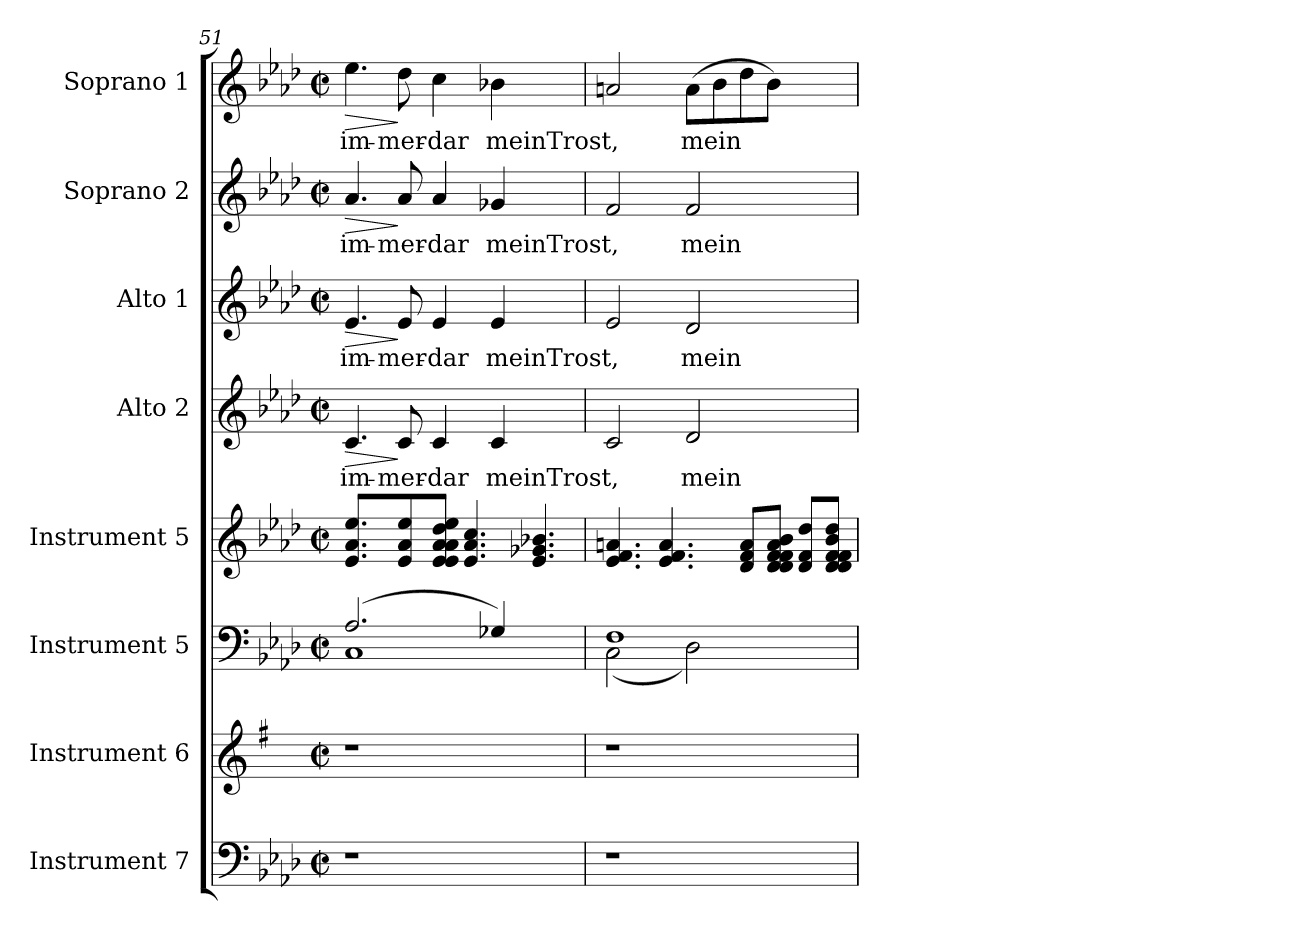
**kern	**kern	**kern	**kern	**kern	**text	**dynam	**kern	**text	**dynam	**kern	**text	**dynam	**kern	**text	**dynam
*part8	*part7	*part6	*part5	*part4	*part4	*part4	*part3	*part3	*part3	*part2	*part2	*part2	*part1	*part1	*part1
*staff8	*staff7	*staff6	*staff5	*staff4	*staff4	*staff4	*staff3	*staff3	*staff3	*staff2	*staff2	*staff2	*staff1	*staff1	*staff1
*I"Instrument 7	*I"Instrument 6	*I"Instrument 5	*I"Instrument 5	*I"Alto 2	*	*	*I"Alto 1	*	*	*I"Soprano 2	*	*	*I"Soprano 1	*	*
*clefF4	*clefG2	*clefF4	*clefG2	*clefG2	*	*	*clefG2	*	*	*clefG2	*	*	*clefG2	*	*
*k[b-e-a-d-]	*k[f#]	*k[b-e-a-d-]	*k[b-e-a-d-]	*k[b-e-a-d-]	*	*	*k[b-e-a-d-]	*	*	*k[b-e-a-d-]	*	*	*k[b-e-a-d-]	*	*
*A-:	*G:	*A-:	*A-:	*A-:	*	*	*A-:	*	*	*A-:	*	*	*A-:	*	*
*M2/2	*M2/2	*M2/2	*M2/2	*M2/2	*	*	*M2/2	*	*	*M2/2	*	*	*M2/2	*	*
*met(c|)	*met(c|)	*met(c|)	*met(c|)	*met(c|)	*	*	*met(c|)	*	*	*met(c|)	*	*	*met(c|)	*	*
=51	=51	=51	=51	=51	=51	=51	=51	=51	=51	=51	=51	=51	=51	=51	=51
*	*	*^	*	*	*	*	*	*	*	*	*	*	*	*	*
!	!	!	!	!	!	!LO:LY:b:cj	!LO:HP:b	!	!LO:LY:b:cj	!LO:HP:b	!	!LO:LY:b:cj	!LO:HP:b	!	!LO:LY:b:cj	!LO:HP:b
1r	1r	(>2.A-/	1C	4.ee-/ 4.a-/ 4.e-/	4.c/	im-	>	4.e-/	im-	>	4.a-/	im-	>	4.ee-\	im-	>
!	!	!	!	!	!	!LO:LY:b:cj	!	!	!LO:LY:b:cj	!	!	!LO:LY:b:cj	!	!	!LO:LY:b:cj	!
.	.	.	.	8ee-/ 8a-/ 8e-/	8c/	-mer-	]	8e-/	-mer-	]	8a-/	-mer-	]	8dd-\	-mer-	]
!	!	!	!	!	!	!LO:LY:b:cj	!	!	!LO:LY:b:cj	!	!	!LO:LY:b:cj	!	!	!LO:LY:b:cj	!
.	.	.	.	8ee-/ 8dd-/ 8a-/ 8a-/ 8e-/ 8e-/J	4c/	-dar	.	4e-/	-dar	.	4a-/	-dar	.	4cc\	-dar	.
.	.	.	.	4.cc/ 4.a-/ 4.e-/	.	.	.	.	.	.	.	.	.	.	.	.
!	!	!	!	!	!	!LO:LY:b:cj	!	!	!LO:LY:b:cj	!	!	!LO:LY:b:cj	!	!	!LO:LY:b:cj	!
.	.	4G-X/)	.	.	4c/	meinTrost,	.	4e-/	meinTrost,	.	4g-X/	meinTrost,	.	4b-X\	meinTrost,	.
4.ryy	4.ryy	4.ryy	4.ryy	4.g-X/ 4.e-/ 4.b-X/	4.ryy	.	.	4.ryy	.	.	4.ryy	.	.	4.ryy	.	.
=52	=52	=52	=52	=52	=52	=52	=52	=52	=52	=52	=52	=52	=52	=52	=52	=52
!	!	!	!	!	!	!LO:LY:b:cj	!	!	!LO:LY:b:cj	!	!	!LO:LY:b:cj	!	!	!LO:LY:b:cj	!
1r	1r	1F	(<2C\	4.an/ 4.e-/ 4.f/	2c/	.	.	2e-/	.	.	2f/	.	.	2an/	.	.
.	.	.	.	4.a/ 4.e-/ 4.f/	.	.	.	.	.	.	.	.	.	.	.	.
!	!	!	!	!	!	!LO:LY:b:cj	!	!	!LO:LY:b:cj	!	!	!LO:LY:b:cj	!	!	!LO:LY:b:cj	!
.	.	.	2D-\)	.	2d-/	mein	.	2d-/	mein	.	2f/	mein	.	(>8a\L	mein	.
!	!	!	!	!	!	!	!	!	!	!	!	!	!	!	!LO:LY:b:cj	!
.	.	.	.	.	.	.	.	.	.	.	.	.	.	8b-\	.	.
!	!	!	!	!	!	!	!	!	!	!	!	!	!	!	!LO:LY:b:cj	!
.	.	.	.	8f/ 8d-/ 8a/L	.	.	.	.	.	.	.	.	.	8dd-\	.	.
!	!	!	!	!	!	!	!	!	!	!	!	!	!	!	!LO:LY:b:cj	!
.	.	.	.	8b-/ 8a/ 8f/ 8d-/ 8d-/ 8f/J	.	.	.	.	.	.	.	.	.	8b-\J)	.	.
4ryy	4ryy	4ryy	4ryy	8dd-/ 8f/ 8d-/L	4ryy	.	.	4ryy	.	.	4ryy	.	.	4ryy	.	.
.	.	.	.	8dd-/ 8b-/ 8f/ 8f/ 8d-/ 8d-/J	.	.	.	.	.	.	.	.	.	.	.	.
*	*	*v	*v	*	*	*	*	*	*	*	*	*	*	*	*	*
=	=	=	=	=	=	=	=	=	=	=	=	=	=	=	=
*-	*-	*-	*-	*-	*-	*-	*-	*-	*-	*-	*-	*-	*-	*-	*-
